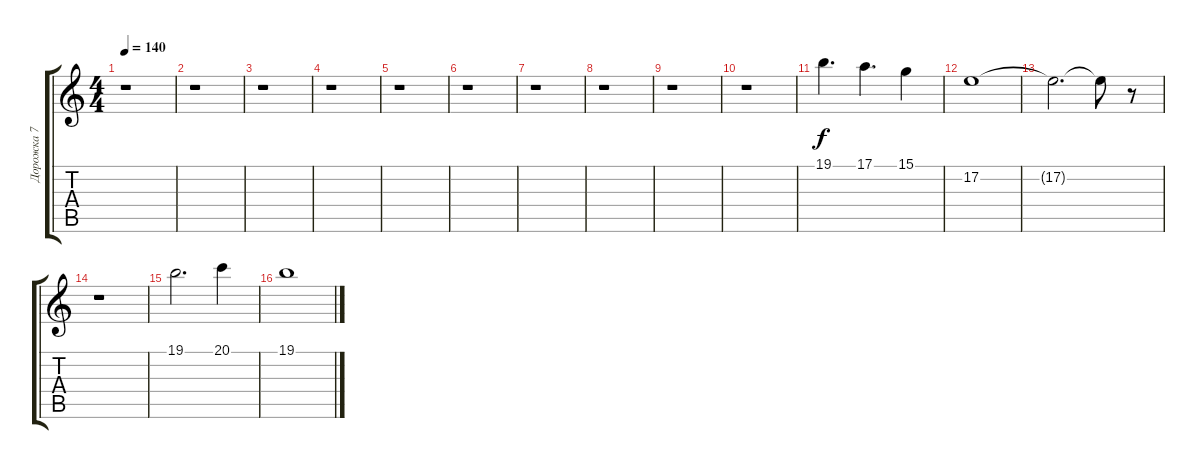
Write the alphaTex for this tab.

\track ("Дорожка 7" "Дорожка 7") {instrument lead6voice}
\staff {score tabs}
\tuning (E4 B3 G3 D3 A2 E2) {hide}
\ts (4 4)
\tempo 140
\clef g2
\ks c
r.1{dy f} |
r.1 |
r.1 |
r.1 |
r.1 |
r.1 |
r.1 |
r.1 |
r.1 |
r.1 |
19.1.4{d} 17.1.4{d} 15.1.4 |
17.2.1 |
17.2{t}.2{d} 17.2{t}.8 r.8 |
r.1 |
19.1.2{d} 20.1.4 |
19.1.1
